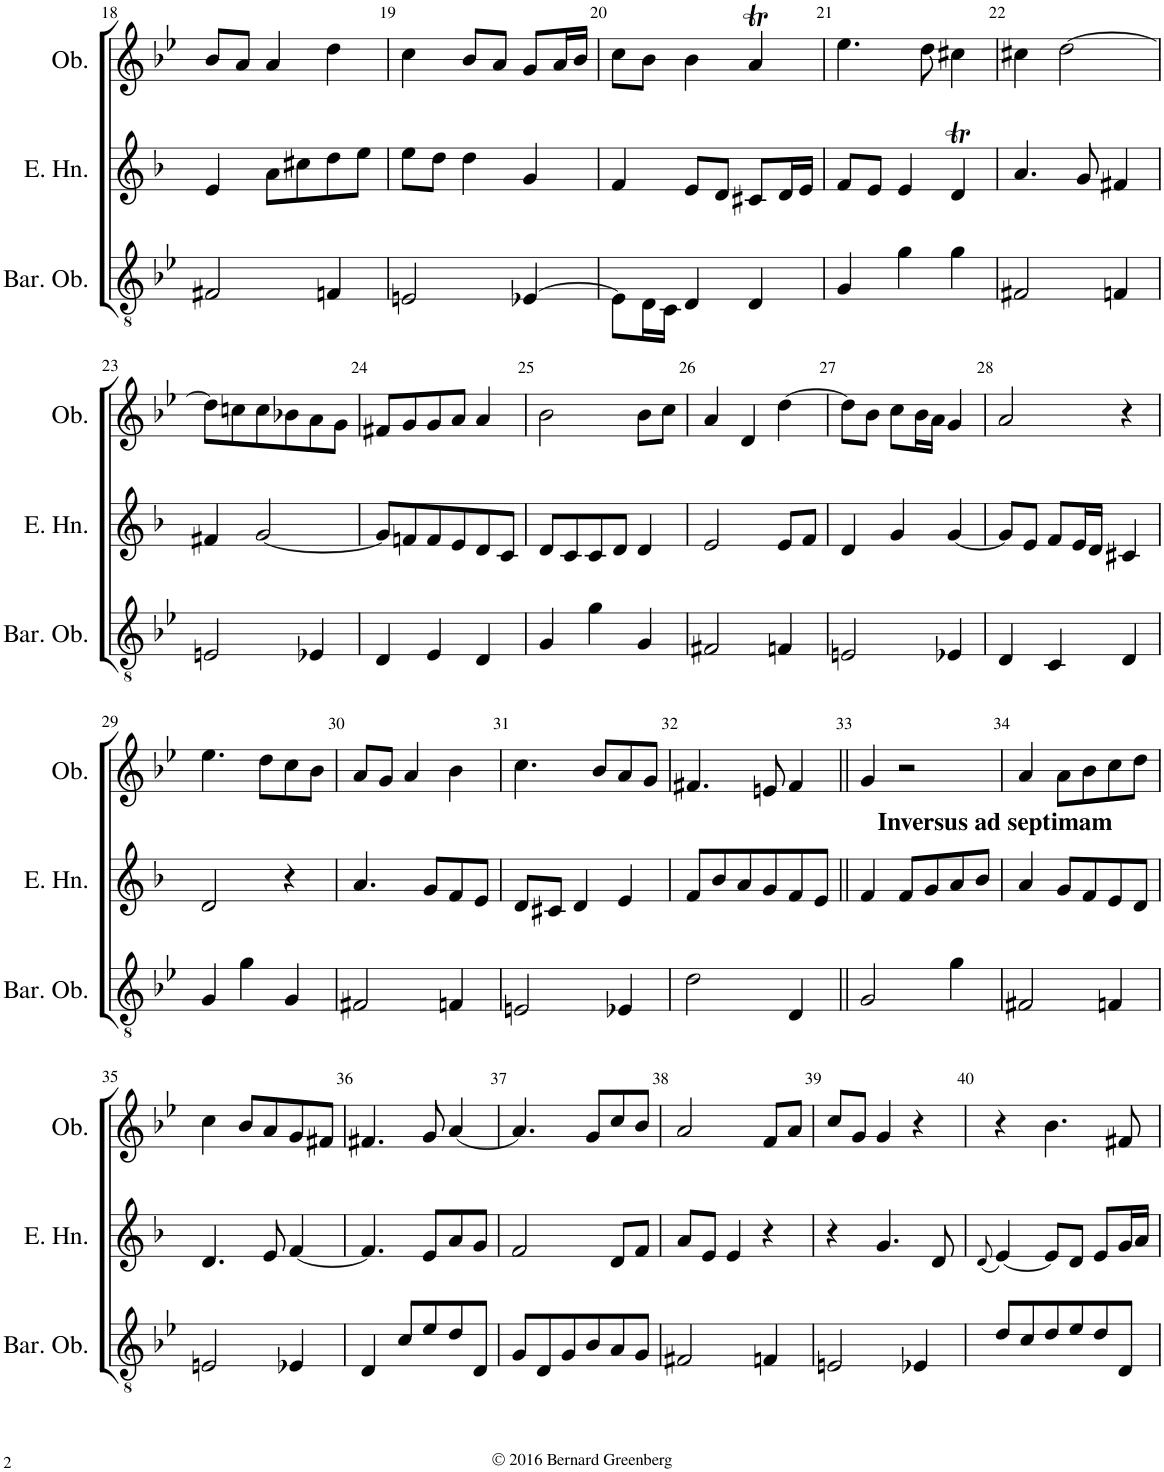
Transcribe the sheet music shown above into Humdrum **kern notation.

**kern	**kern	**kern
*part3	*part2	*part1
*staff3	*staff2	*staff1
*I"Baritone Oboe	*I"English Horn	*I"Oboe
*I'Bar. Ob.	*I'E. Hn.	*I'Ob.
!!LO:PB:g=z
*clefGv2	*clefG2	*clefG2
*	*Trd4c7	*
*k[b-e-]	*k[b-]	*k[b-e-]
*M3/4	*M3/4	*M3/4
=18	=18	=18
2F#X/	4e/	8b-/L
.	.	8a/J
.	8a\L	4a/
.	8cc#X\	.
4Fn/	8dd\	4dd\
.	8ee\J	.
=19	=19	=19
2En/	8ee\L	4cc\
.	8dd\J	.
.	4dd\	8b-/L
.	.	8a/J
[4E-X/	4g/	8g/L
.	.	16a/L
.	.	16b-/JJ
=20	=20	=20
8E-\L]	4f/	8cc\L
16D\L	.	8b-\J
16C\JJ	.	.
4D/	8e/L	4b-\
.	8d/J	.
4D/	8c#X/L	4at/
.	16d/L	.
.	16e/JJ	.
=21	=21	=21
4G/	8f/L	4.ee-\
.	8e/J	.
4g\	4e/	.
.	.	8dd\
4g\	4dT/	4cc#X\
=22	=22	=22
2F#X/	4.a/	4cc#X\
.	.	[2dd\
.	8g/	.
4Fn/	4f#X/	.
!!LO:LB:g=z
=23	=23	=23
2En/	4f#X/	8dd\L]
.	.	8ccn\
.	[2g/	8cc\
.	.	8b-X\
4E-X/	.	8a\
.	.	8g\J
=24	=24	=24
4D/	8g/L]	8f#X/L
.	8fn/	8g/
4E-/	8f/	8g/
.	8e/	8a/J
4D/	8d/	4a/
.	8c/J	.
=25	=25	=25
4G/	8d/L	2b-\
.	8c/	.
4g\	8c/	.
.	8d/J	.
4G/	4d/	8b-\L
.	.	8cc\J
=26	=26	=26
2F#X/	2e/	4a/
.	.	4d/
4Fn/	8e/L	[4dd\
.	8f/J	.
=27	=27	=27
2En/	4d/	8dd\L]
.	.	8b-\J
.	4g/	8cc\L
.	.	16b-\L
.	.	16a\JJ
4E-X/	[4g/	4g/
=28	=28	=28
4D/	8g/L]	2a/
.	8e/J	.
4C/	8f/L	.
.	16e/L	.
.	16d/JJ	.
4D/	4c#X/	4r
!!LO:LB:g=z
=29	=29	=29
4G/	2d/	4.ee-\
4g\	.	.
.	.	8dd\L
4G/	4r	8cc\
.	.	8b-\J
=30	=30	=30
2F#X/	4.a/	8a/L
.	.	8g/J
.	.	4a/
.	8g/L	.
4Fn/	8f/	4b-\
.	8e/J	.
=31	=31	=31
2En/	8d/L	4.cc\
.	8c#X/J	.
.	4d/	.
.	.	8b-/L
4E-X/	4e/	8a/
.	.	8g/J
=32	=32	=32
2d\	8f/L	4.f#X/
.	8b-/	.
.	8a/	.
.	8g/	8en/
4D/	8f/	4f#/
.	8e/J	.
=33||	=33||	=33||
!	!	!LO:TX:b:B:t=Inversus ad septimam
2G/	4f/	4g/
.	8f/L	2r
.	8g/	.
4g\	8a/	.
.	8b-/J	.
=34	=34	=34
2F#X/	4a/	4a/
.	8g/L	8a\L
.	8f/	8b-\
4Fn/	8e/	8cc\
.	8d/J	8dd\J
!!LO:LB:g=z
=35	=35	=35
2En/	4.d/	4cc\
.	.	8b-/L
.	8e/	8a/
4E-X/	[4f/	8g/
.	.	8f#X/J
=36	=36	=36
4D/	4.f/]	4.f#X/
8c/L	.	.
8e-/	8e/L	8g/
8d/	8a/	[4a/
8D/J	8g/J	.
=37	=37	=37
8G/L	2f/	4.a/]
8D/	.	.
8G/	.	.
8B-/	.	8g/L
8A/	8d/L	8cc/
8G/J	8f/J	8b-/J
=38	=38	=38
2F#X/	8a/L	2a/
.	8e/J	.
.	4e/	.
4Fn/	4r	8f/L
.	.	8a/J
=39	=39	=39
2En/	4r	8cc/L
.	.	8g/J
.	4.g/	4g/
4E-X/	.	4r
.	8d/	.
=40	=40	=40
.	(8qd/	.
8d/L	[4e/)	4r
8c/	.	.
8d/	8e/L]	4.b-\
8e-/	8d/J	.
8d/	8e/L	.
8D/J	16g/L	8f#X/
.	16a/JJ	.
=	=	=
*-	*-	*-
